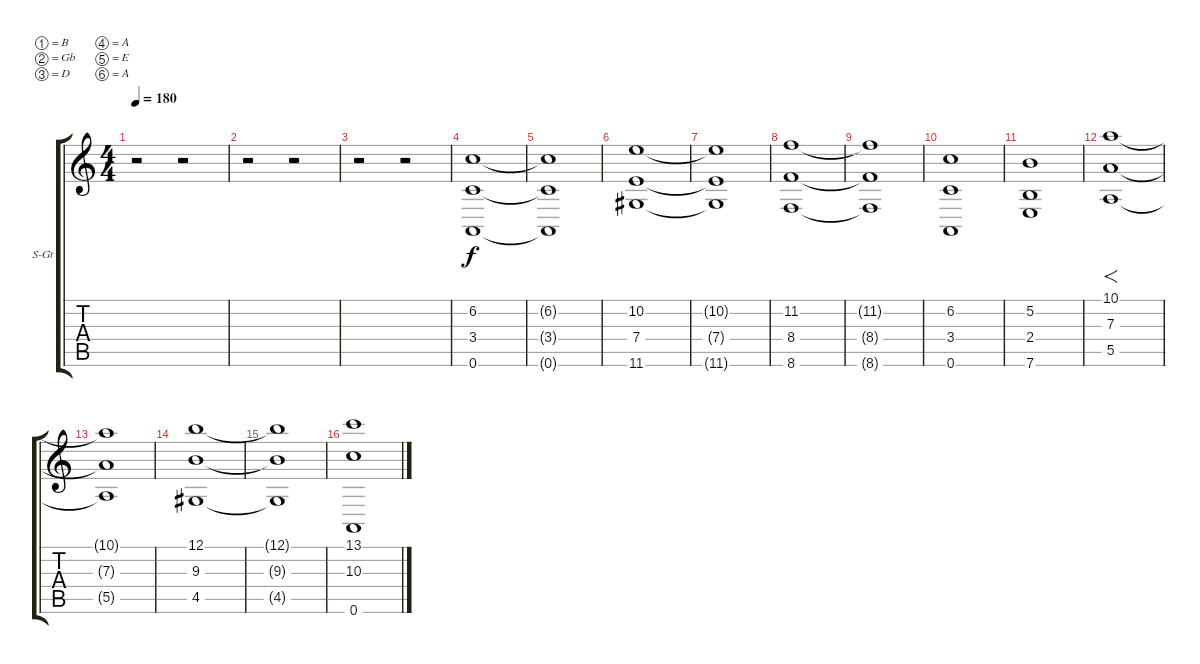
\bracketExtendMode groupsimilarinstruments
\firstSystemTrackNameOrientation horizontal
\otherSystemsTrackNameOrientation horizontal
\track ("Strings" "S-Gt") {instrument stringensemble1}
\staff {score tabs}
\tuning (B3 Gb3 D3 A2 E2 A1)
\displaytranspose 12
\ts (4 4)
\tempo 180
\clef g2
\ks c
r.2{dy f} r.2 |
r.2 r.2 |
r.2 r.2 |
(6.2 3.4 0.6).1 |
(6.2{t} 3.4{t} 0.6{t}).1 |
(10.2 7.4 11.6).1 |
(10.2{t} 7.4{t} 11.6{t}).1 |
(11.2 8.4 8.6).1 |
(11.2{t} 8.4{t} 8.6{t}).1 |
(6.2 3.4 0.6).1 |
(5.2 2.4 7.6).1 |
(10.1 7.3 5.5).1{f} |
(10.1{t} 7.3{t} 5.5{t}).1 |
(12.1 9.3 4.5).1 |
(12.1{t} 9.3{t} 4.5{t}).1 |
(13.1 10.3 0.6).1
